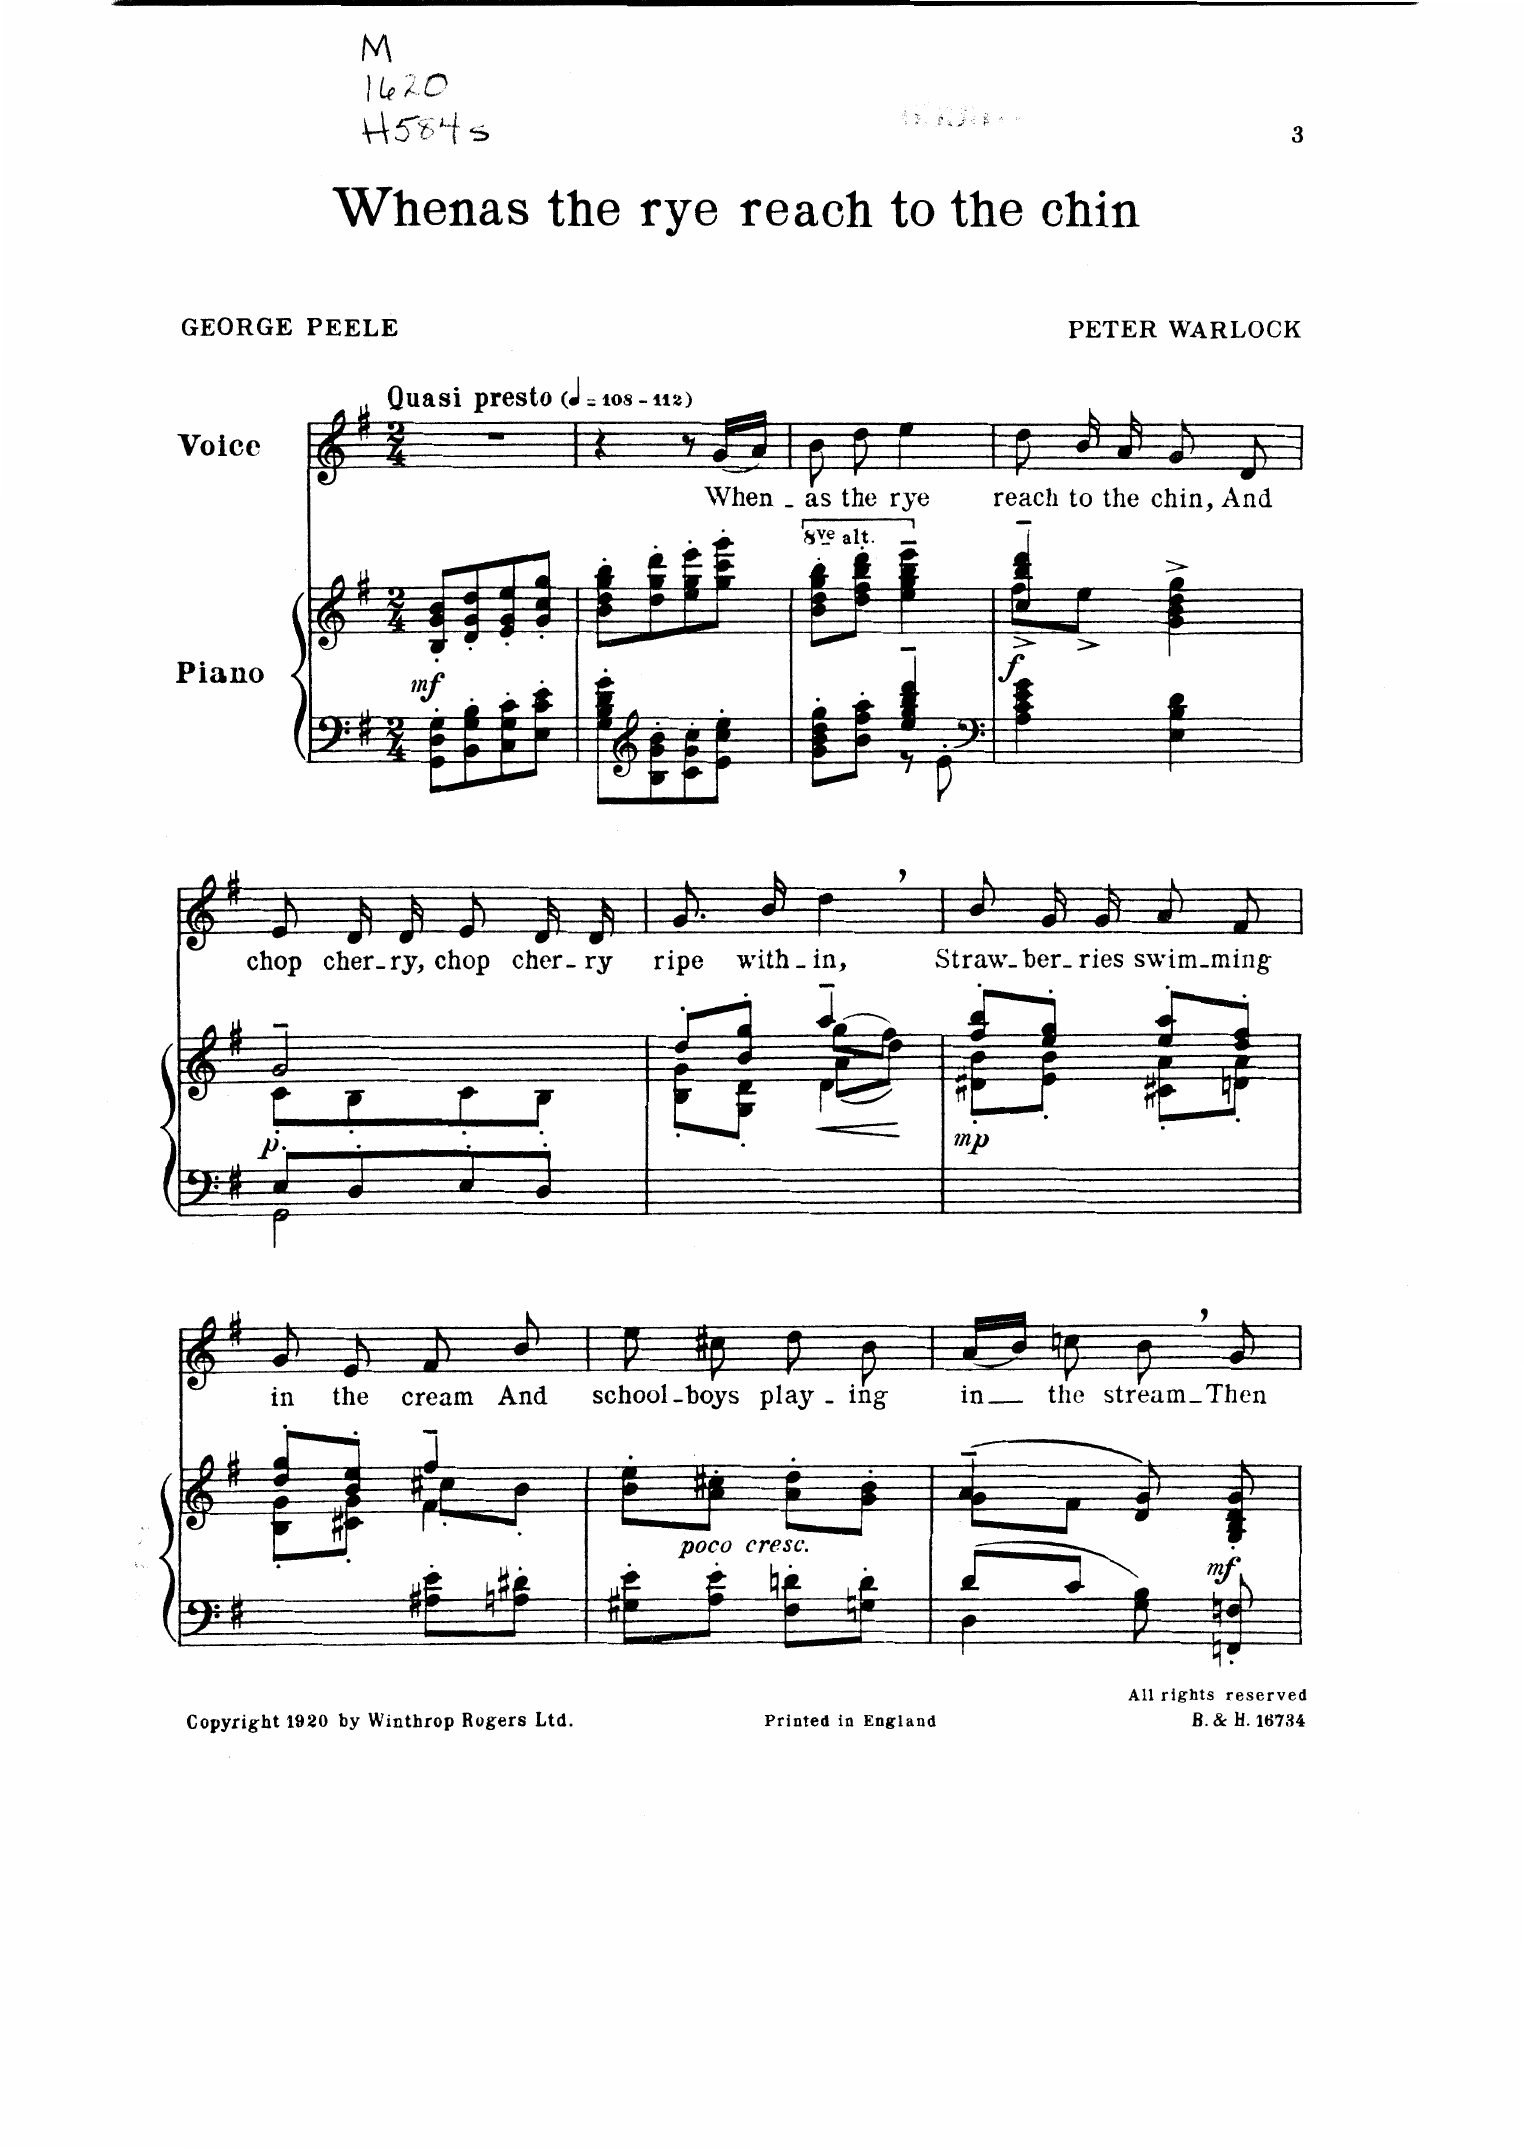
**kern	**kern	**dynam	**kern	**text
*part2	*part2	*part2	*part1	*part1
*staff3	*staff2	*staff2/3	*staff1	*staff1
*I"Piano	*	*	*I"Voice	*
*I'Pno	*	*	*	*
*clefF4	*clefG2	*	*clefG2	*
*k[f#]	*k[f#]	*	*k[f#]	*
*M2/4	*M2/4	*	*M2/4	*
*MM108	*MM108	*	*MM108	*
=1	=1	=1	=1	=1
!	!	!	!LO:TX:a:B:t=Quasi presto (	!
!	!	!	!LO:TX:a:B:t=-112)	!
!	!	!LO:DY:b	!	!
8GG\' 8D\' 8G\'L	8B/' 8g/' 8b/'L	mf	2r	.
8BB\' 8G\' 8B\'	8d/' 8g/' 8dd/'	.	.	.
8C\' 8G\' 8c\'	8e/' 8g/' 8ee/'	.	.	.
8E\' 8c\' 8e\'J	8g/' 8cc/' 8gg/'J	.	.	.
=2	=2	=2	=2	=2
8G\' 8B\' 8d\' 8g\'L	8b\' 8dd\' 8gg\' 8bb\'L	.	4r	.
*clefG2	*	*	*	*
8B\' 8g\' 8b\'	8dd\' 8gg\' 8ddd\'	.	.	.
8c\' 8g\' 8cc\'	8ee\' 8gg\' 8eee\'	.	8r	.
8e\' 8cc\' 8ee\'J	8gg\' 8ccc\' 8ggg\'J	.	(16g/LL	When-
.	.	.	16a/JJ)	.
=3	=3	=3	=3	=3
*^	*	*	*	*
*	*	*8va	*	*	*
8g\' 8b\' 8dd\' 8gg\'L	4ryy	8bb\' 8ddd\' 8ggg\' 8bbb\'L	.	8b\	as
8b\' 8ff#\' 8aa\'J	.	8ddd\' 8fff#\' 8bbb\' 8dddd\'J	.	8dd\	the
4ee/~ 4gg/~ 4bb/~ 4ddd/~	8r	4eee\~ 4ggg\~ 4bbb\~ 4eeee\~	.	4ee\	rye
.	8e'>\	.	.	.	.
*v	*v	*	*	*	*
=4	=4	=4	=4	=4
*clefF4	*	*	*	*
*	*X8va	*	*	*
*^	*^	*	*	*
!	!	!	!	!LO:DY:b	!	!
*v	*v	*	*	*	*	*
4A\ 4c\ 4e\ 4g\	4cc/~ 4bb/~ 4ddd/~	8ff#^\L	f	8dd\	reach
.	.	8ee^\J	.	16b/	to
.	.	.	.	16a/	the
4E\ 4B\ 4d\	4g\^ 4b\^ 4dd\^ 4gg\^	4ryy	.	8g/	chin,
.	.	.	.	8d/	And
=5	=5	=5	=5	=5	=5
*^	*	*	*	*	*
!	!	!	!	!LO:DY:b	!	!
8E'>/L	2GG\	2g~/	8c'\L	p	8e/	chop
8D'>/	.	.	8B'\	.	16d/	cher-
.	.	.	.	.	16d/	-ry,
8E'>/	.	.	8c'\	.	8e/	chop
8D'>/J	.	.	8B'\J	.	16d/	cher-
.	.	.	.	.	16d/	-ry
*v	*v	*	*	*	*	*
=6	=6	=6	=6	=6	=6
*	*^	*^	*	*	*
2ryy	8dd'>/L	4ryy	8B\'< 8g\'<L	4ryy	.	8.g/	ripe
.	8b/'> 8gg/'>J	.	8G\'< 8d\'<J	.	.	.	.
.	.	.	.	.	.	16b/	with-
!	!	!	!	!	!LO:HP:b	!	!
.	4aa~/	(>8gg/L	(<8a\L	4d\	<	4dd,\	-in,
.	.	8ff#/J)	8dd\J)	.	.	.	.
*	*v	*v	*v	*v	*	*	*
.	.	[	.	.
=7	=7	=7	=7	=7
*	*^	*	*	*
!	!	!	!LO:DY:b	!	!
2ryy	8ff#/'> 8bb/'>L	8d#X\'< 8b\'<L	mp	8b/	Straw-
.	8ee/'> 8gg/'>J	8e\'< 8b\'<J	.	16g/	-ber-
.	.	.	.	16g/	-ries
.	8ee/'> 8aa/'>L	8c#X\'< 8a\'<L	.	8a/	swim-
.	8dd/'> 8ff#/'>J	8dn\'< 8a\'<J	.	8f#/	-ming
=8	=8	=8	=8	=8	=8
*	*^	*^	*	*	*
4ryy	8dd/'> 8gg/'>L	4ryy	4ryy	8B\'< 8g\'<L	.	8g/	in
.	8b/'> 8ee/'>J	.	.	8c#X\'< 8g\'<J	.	8e/	the
8A#X\' 8e\'L	4ff#~/	8cc#X'\L	4f#\	4ryy	.	8f#/	cream
8An\' 8d#X\'J	.	8b'\J	.	.	.	8b\	And
*	*v	*v	*v	*v	*	*	*
=9	=9	=9	=9	=9
8G#X\' 8e\'L	8b\' 8ee\'L	.	8ee\	school-
!	!LO:TX:b:i:t=poco  cresc.	!	!	!
8A\' 8e\'J	8a\' 8cc#X\'J	.	8cc#X\	-boys
8F#\' 8dn\'L	8a/' 8dd/'L	.	8dd\	play-
8Gn\' 8d\'J	8g/' 8b/'J	.	8b\	-ing
=10	=10	=10	=10	=10
*^	*^	*	*	*
8d/L	4D\	(4a~/	8g\L	.	(16a/LL	in
.	.	.	.	.	16b/JJ)	.
8c/J	.	.	8f#\J	.	8ccn\	the
8G\ 8B\	4ryy	8d/ 8g/)	4ryy	.	8b,\	stream_
!	!	!	!	!LO:DY:b	!	!
8FFn/' 8Fn/'	.	8G/'< 8B/'< 8d/'< 8g/'<	.	mf	8g/	Then
*v	*v	*	*	*	*	*
*	*v	*v	*	*	*
=	=	=	=	=
*-	*-	*-	*-	*-
